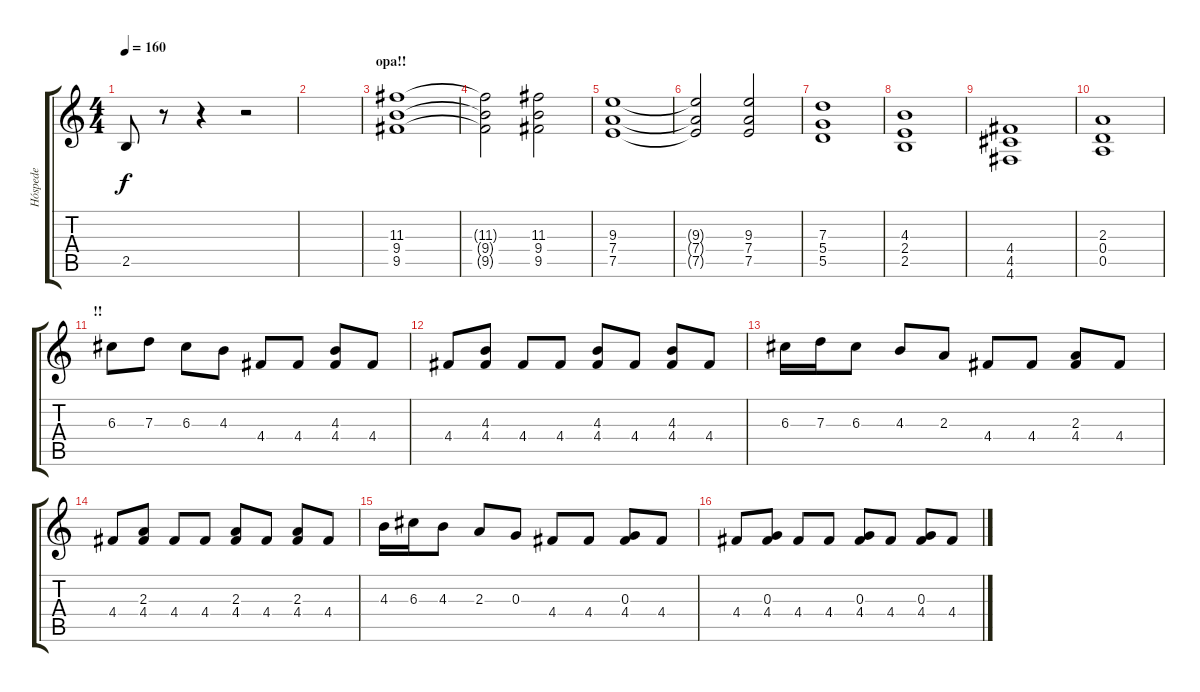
\track ("Hóspede" "Hóspede") {instrument distortionguitar}
\staff {score tabs}
\tuning (E4 B3 G3 D3 A2 D2) {hide}
\ts (4 4)
\tempo 160
\clef g2
\ks c
2.5.8{dy f} r.8 r.4 r.2 |
|
\section ("" "opa!!")
(11.3 9.4 9.5).1 |
(11.3{t} 9.4{t} 9.5{t}).2 (11.3 9.4 9.5).2 |
(9.3 7.4 7.5).1 |
(9.3{t} 7.4{t} 7.5{t}).2 (9.3 7.4 7.5).2 |
(7.3 5.4 5.5).1 |
(4.3 2.4 2.5).1 |
(4.4 4.5 4.6).1 |
(2.3 0.4 0.5).1 |
\section ("" "!!")
6.3.8 7.3.8 6.3.8 4.3.8 4.4.8 4.4.8 (4.3 4.4).8 4.4.8 |
4.4.8 (4.3 4.4).8 4.4.8 4.4.8 (4.3 4.4).8 4.4.8 (4.3 4.4).8 4.4.8 |
6.3.16 7.3.16 6.3.8 4.3.8 2.3.8 4.4.8 4.4.8 (2.3 4.4).8 4.4.8 |
4.4.8 (2.3 4.4).8 4.4.8 4.4.8 (2.3 4.4).8 4.4.8 (2.3 4.4).8 4.4.8 |
4.3.16 6.3.16 4.3.8 2.3.8 0.3.8 4.4.8 4.4.8 (0.3 4.4).8 4.4.8 |
4.4.8 (0.3 4.4).8 4.4.8 4.4.8 (0.3 4.4).8 4.4.8 (0.3 4.4).8 4.4.8
